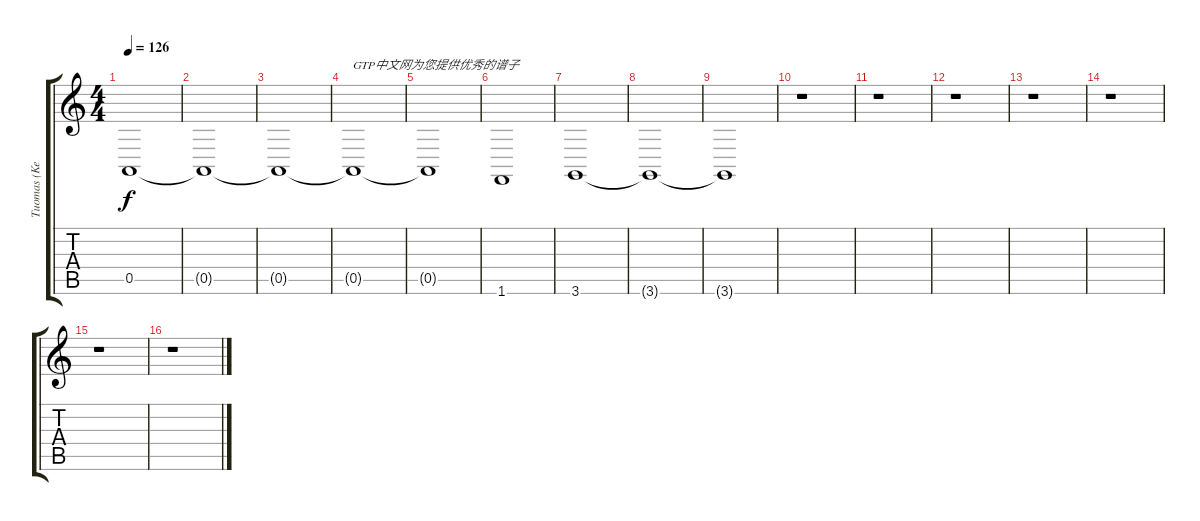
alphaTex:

\track ("Tuomas (Keyboard 2)" "Tuomas (Ke") {instrument synthstrings1}
\staff {score tabs}
\tuning (E4 B3 G3 D3 A2 E2) {hide}
\ts (4 4)
\tempo 126
\clef g2
\ks c
0.5.1{dy f instrument synthstrings1} |
0.5{t}.1 |
0.5{t}.1 |
0.5{t}.1{txt "GTP中文网为您提供优秀的谱子"} |
0.5{t}.1 |
1.6.1 |
3.6.1 |
3.6{t}.1 |
3.6{t}.1 |
r.1 |
r.1 |
r.1 |
r.1 |
r.1 |
r.1 |
r.1
